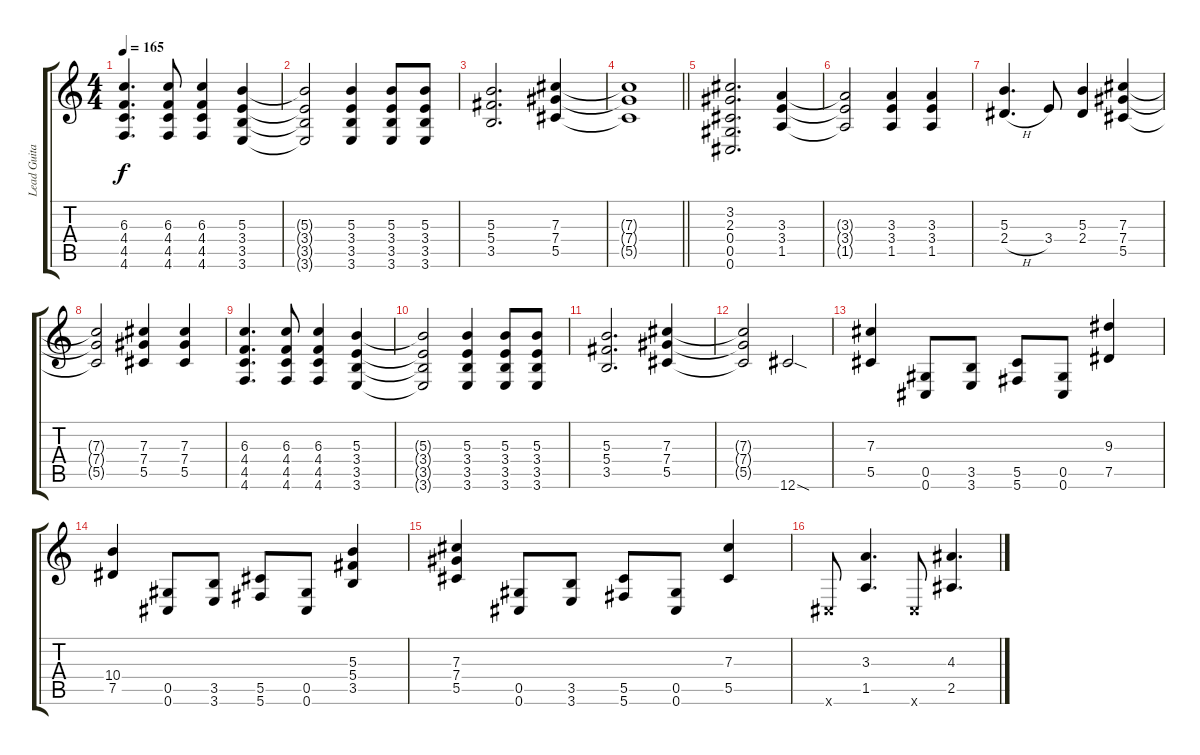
\track ("Lead Guitar" "Lead Guita") {instrument distortionguitar}
\staff {score tabs}
\tuning (Eb4 Bb3 Gb3 Db3 Ab2 Db2) {hide}
\ts (4 4)
\tempo 165
\clef g2
\ks c
(6.3 4.4 4.5 4.6).4{d dy f} (6.3 4.4 4.5 4.6).8 (6.3 4.4 4.5 4.6).4 (5.3 3.4 3.5 3.6).4 |
(5.3{t} 3.4{t} 3.5{t} 3.6{t}).2 (5.3 3.4 3.5 3.6).4 (5.3 3.4 3.5 3.6).8 (5.3 3.4 3.5 3.6).8 |
(5.3 5.4 3.5).2{d} (7.3 7.4 5.5).4 |
\barLineRight lightlight
(7.3{t} 7.4{t} 5.5{t}).1 |
(3.2 2.3 0.4 0.5 0.6).2{d} (3.3 3.4 1.5).4 |
(3.3{t} 3.4{t} 1.5{t}).2 (3.3 3.4 1.5).4 (3.3 3.4 1.5).4 |
(5.3 2.4{h}).4{d} 3.4.8 (5.3 2.4).4 (7.3 7.4 5.5).4 |
(7.3{t} 7.4{t} 5.5{t}).2 (7.3 7.4 5.5).4 (7.3 7.4 5.5).4 |
(6.3 4.4 4.5 4.6).4{d} (6.3 4.4 4.5 4.6).8 (6.3 4.4 4.5 4.6).4 (5.3 3.4 3.5 3.6).4 |
(5.3{t} 3.4{t} 3.5{t} 3.6{t}).2 (5.3 3.4 3.5 3.6).4 (5.3 3.4 3.5 3.6).8 (5.3 3.4 3.5 3.6).8 |
(5.3 5.4 3.5).2{d} (7.3 7.4 5.5).4 |
(7.3{t} 7.4{t} 5.5{t}).2 12.6{sod}.2 |
(7.3 5.5).4 (0.5 0.6).8 (3.5 3.6).8 (5.5 5.6).8 (0.5 0.6).8 (9.3 7.5).4 |
(10.4 7.5).4 (0.5 0.6).8 (3.5 3.6).8 (5.5 5.6).8 (0.5 0.6).8 (5.3 5.4 3.5).4 |
(7.3 7.4 5.5).4 (0.5 0.6).8 (3.5 3.6).8 (5.5 5.6).8 (0.5 0.6).8 (7.3 5.5).4 |
0.6{x}.8 (3.3 1.5).4{d} 0.6{x}.8 (4.3 2.5).4{d}
